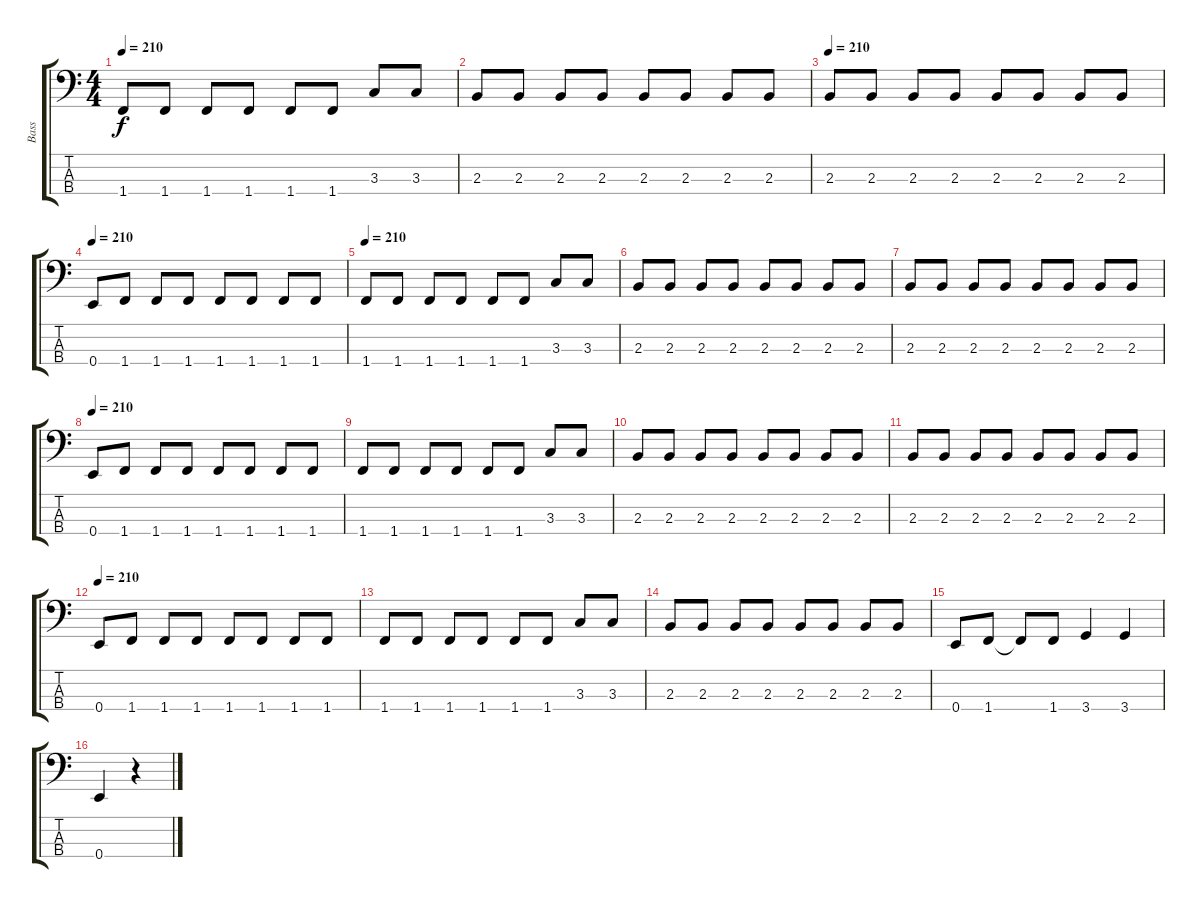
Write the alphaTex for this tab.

\track ("Bass" "Bass") {instrument electricbasspick}
\staff {score tabs}
\tuning (G2 D2 A1 E1) {hide}
\ts (4 4)
\tempo 210
\clef f4
\ks c
1.4.8{dy f} 1.4.8 1.4.8 1.4.8 1.4.8 1.4.8 3.3.8 3.3.8 |
2.3.8 2.3.8 2.3.8 2.3.8 2.3.8 2.3.8 2.3.8 2.3.8 |
\tempo 210
2.3.8 2.3.8 2.3.8 2.3.8 2.3.8 2.3.8 2.3.8 2.3.8 |
\tempo 210
0.4.8 1.4.8 1.4.8 1.4.8 1.4.8 1.4.8 1.4.8 1.4.8 |
\tempo 210
1.4.8 1.4.8 1.4.8 1.4.8 1.4.8 1.4.8 3.3.8 3.3.8 |
2.3.8 2.3.8 2.3.8 2.3.8 2.3.8 2.3.8 2.3.8 2.3.8 |
2.3.8 2.3.8 2.3.8 2.3.8 2.3.8 2.3.8 2.3.8 2.3.8 |
\tempo 210
0.4.8 1.4.8 1.4.8 1.4.8 1.4.8 1.4.8 1.4.8 1.4.8 |
1.4.8 1.4.8 1.4.8 1.4.8 1.4.8 1.4.8 3.3.8 3.3.8 |
2.3.8 2.3.8 2.3.8 2.3.8 2.3.8 2.3.8 2.3.8 2.3.8 |
2.3.8 2.3.8 2.3.8 2.3.8 2.3.8 2.3.8 2.3.8 2.3.8 |
\tempo 210
0.4.8 1.4.8 1.4.8 1.4.8 1.4.8 1.4.8 1.4.8 1.4.8 |
1.4.8 1.4.8 1.4.8 1.4.8 1.4.8 1.4.8 3.3.8 3.3.8 |
2.3.8 2.3.8 2.3.8 2.3.8 2.3.8 2.3.8 2.3.8 2.3.8 |
0.4.8 1.4.8 1.4{t}.8 1.4.8 3.4.4 3.4.4 |
0.4.4 r.4
